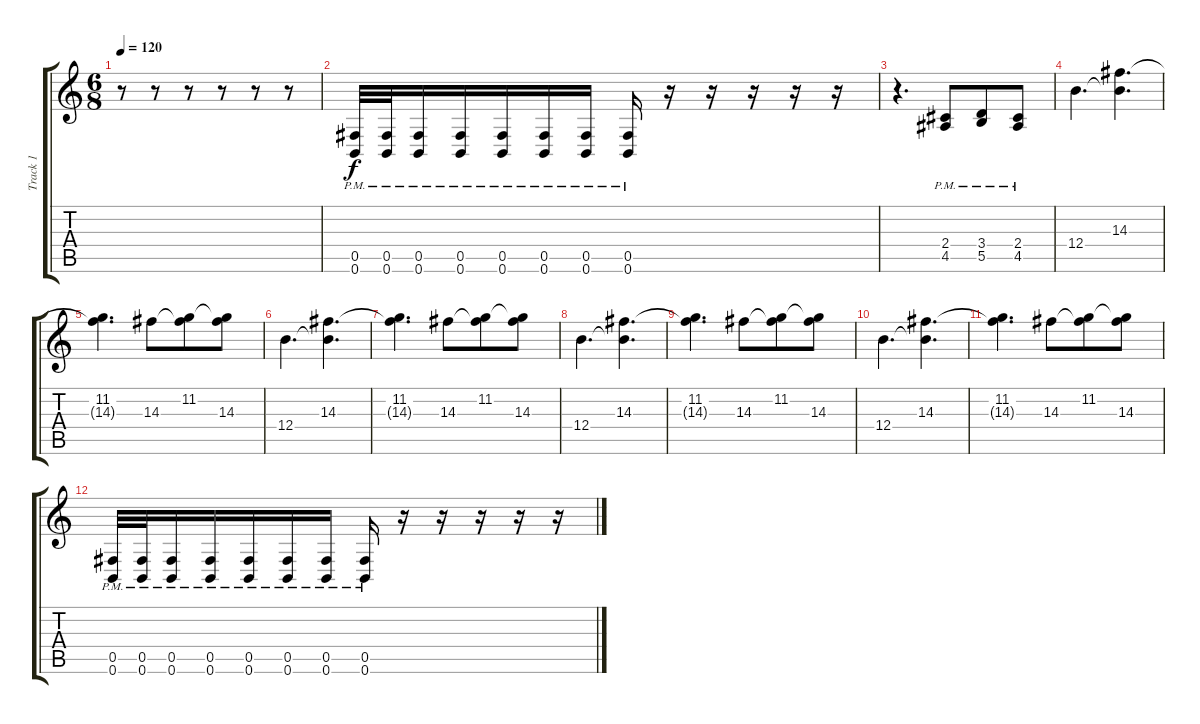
\track ("Track 1" "Track 1") {instrument distortionguitar}
\staff {score tabs}
\tuning (Db4 Ab3 E3 B2 Gb2 B1) {hide}
\ts (6 8)
\tempo 120
\clef g2
\ks c
r.8{dy f} r.8 r.8 r.8 r.8 r.8 |
(0.5{pm} 0.6{pm}).32 (0.5{pm} 0.6{pm}).32 (0.5{pm} 0.6{pm}).16 (0.5{pm} 0.6{pm}).16 (0.5{pm} 0.6{pm}).16 (0.5{pm} 0.6{pm}).16 (0.5{pm} 0.6{pm}).16 (0.5{pm} 0.6{pm}).16 r.16 r.16 r.16 r.16 r.16 |
r.4{d} (2.4{pm} 4.5{pm}).8 (3.4{pm} 5.5{pm}).8 (2.4{pm} 4.5{pm}).8 |
12.4.4{d} (14.3 12.4{t}).4{d} |
(11.2 14.3{t}).4{d} 14.3.8 (11.2 14.3{t}).8 (11.2{t} 14.3).8 |
12.4.4{d} (14.3 12.4{t}).4{d} |
(11.2 14.3{t}).4{d} 14.3.8 (11.2 14.3{t}).8 (11.2{t} 14.3).8 |
12.4.4{d} (14.3 12.4{t}).4{d} |
(11.2 14.3{t}).4{d} 14.3.8 (11.2 14.3{t}).8 (11.2{t} 14.3).8 |
12.4.4{d} (14.3 12.4{t}).4{d} |
(11.2 14.3{t}).4{d} 14.3.8 (11.2 14.3{t}).8 (11.2{t} 14.3).8 |
(0.5{pm} 0.6{pm}).32 (0.5{pm} 0.6{pm}).32 (0.5{pm} 0.6{pm}).16 (0.5{pm} 0.6{pm}).16 (0.5{pm} 0.6{pm}).16 (0.5{pm} 0.6{pm}).16 (0.5{pm} 0.6{pm}).16 (0.5{pm} 0.6{pm}).16 r.16 r.16 r.16 r.16 r.16
